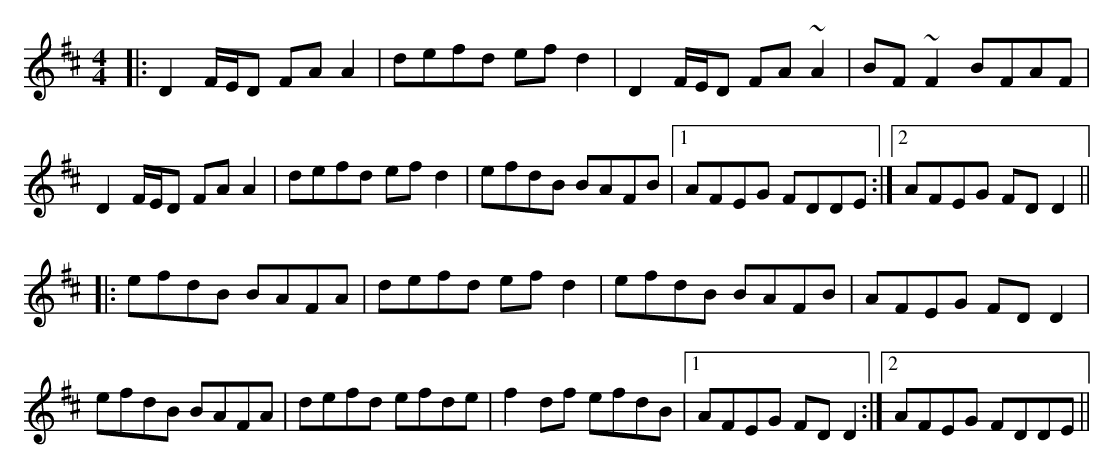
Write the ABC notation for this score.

X:1
M:4/4
K:D
|:D2 F/E/D FAA2|defd efd2|D2 F/E/D FA~A2|BF~F2 BFAF|
D2 F/E/D FAA2|defd ef d2|efdB BAFB|1 AFEG FDDE:|2 AFEG FD D2||
|:efdB BAFA|defd ef d2|efdB BAFB|AFEG FD D2|
efdB BAFA|defd efde|f2 df efdB|1 AFEG FD D2:|2 AFEG FDDE||
